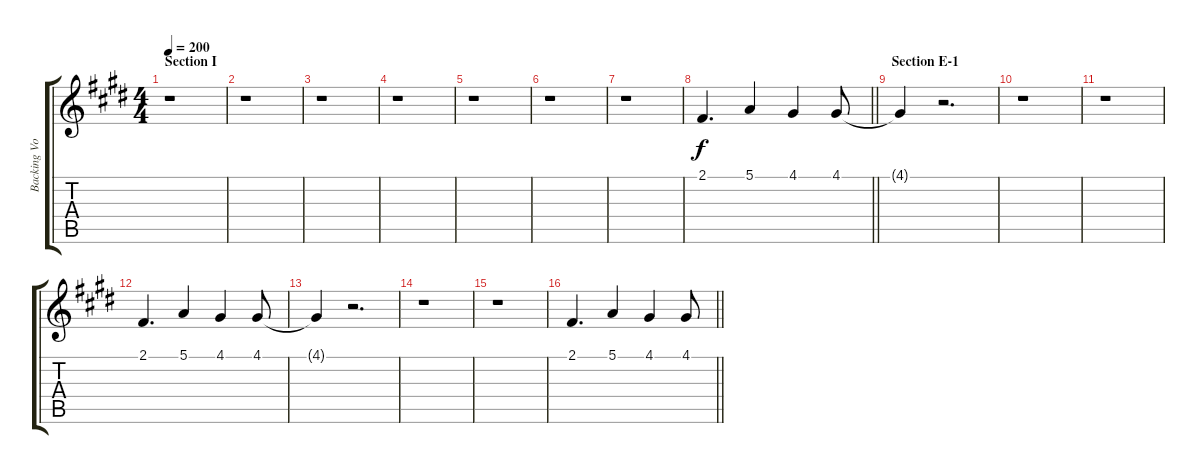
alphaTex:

\track ("Backing Vocals" "Backing Vo") {instrument trumpet}
\staff {score tabs}
\tuning (E4 B3 G3 D3 A2 E2) {hide}
\ts (4 4)
\section ("" "Section I")
\tempo 200
\clef g2
\ks e
r.1{dy f} |
r.1 |
r.1 |
r.1 |
r.1 |
r.1 |
r.1 |
\barLineRight lightlight
2.1.4{d} 5.1.4 4.1.4 4.1.8 |
\section ("" "Section E-1")
4.1{t}.4 r.2{d} |
r.1 |
r.1 |
2.1.4{d} 5.1.4 4.1.4 4.1.8 |
4.1{t}.4 r.2{d} |
r.1 |
r.1 |
\barLineRight lightlight
2.1.4{d} 5.1.4 4.1.4 4.1.8
